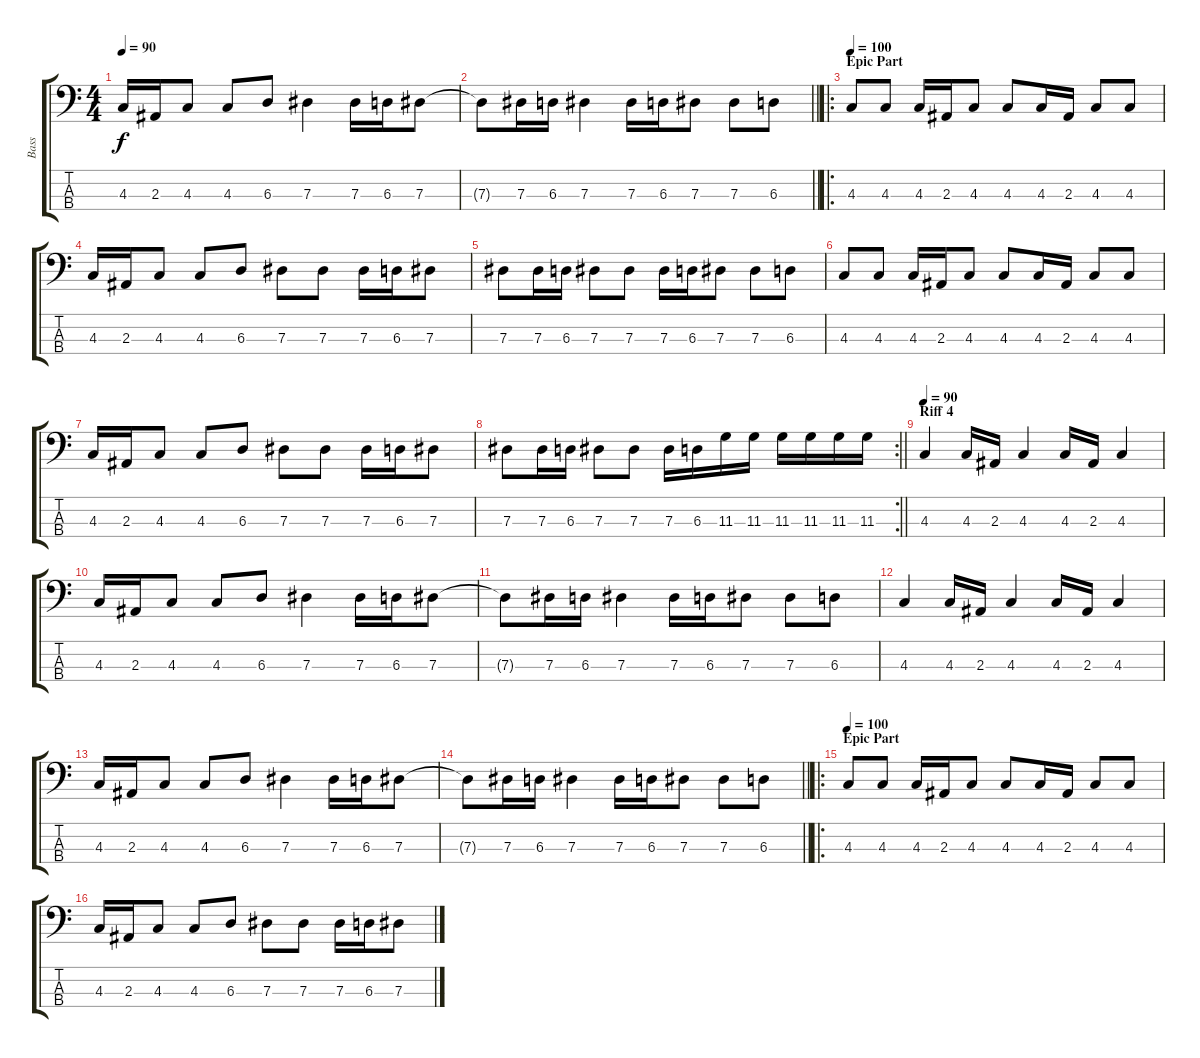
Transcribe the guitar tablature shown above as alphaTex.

\track ("Bass" "Bass") {instrument electricbassfinger}
\staff {score tabs}
\tuning (Gb2 Db2 Ab1 Eb1) {hide}
\ts (4 4)
\tempo 90
\clef f4
\ks c
4.3.16{dy f} 2.3.16 4.3.8 4.3.8 6.3.8 7.3.4 7.3.16 6.3.16 7.3.8 |
\barLineRight lightlight
7.3{t}.8 7.3.16 6.3.16 7.3.4 7.3.16 6.3.16 7.3.8 7.3.8 6.3.8 |
\ro
\section ("" "Epic Part")
\tempo 100
4.3.8 4.3.8 4.3.16 2.3.16 4.3.8 4.3.8 4.3.16 2.3.16 4.3.8 4.3.8 |
4.3.16 2.3.16 4.3.8 4.3.8 6.3.8 7.3.8 7.3.8 7.3.16 6.3.16 7.3.8 |
7.3.8 7.3.16 6.3.16 7.3.8 7.3.8 7.3.16 6.3.16 7.3.8 7.3.8 6.3.8 |
4.3.8 4.3.8 4.3.16 2.3.16 4.3.8 4.3.8 4.3.16 2.3.16 4.3.8 4.3.8 |
4.3.16 2.3.16 4.3.8 4.3.8 6.3.8 7.3.8 7.3.8 7.3.16 6.3.16 7.3.8 |
\rc 2
\barLineRight lightlight
7.3.8 7.3.16 6.3.16 7.3.8 7.3.8 7.3.16 6.3.16 11.3.16 11.3.16 11.3.16 11.3.16 11.3.16 11.3.16 |
\section ("" "Riff 4")
\tempo 90
4.3.4 4.3.16 2.3.16 4.3.4 4.3.16 2.3.16 4.3.4 |
4.3.16 2.3.16 4.3.8 4.3.8 6.3.8 7.3.4 7.3.16 6.3.16 7.3.8 |
7.3{t}.8 7.3.16 6.3.16 7.3.4 7.3.16 6.3.16 7.3.8 7.3.8 6.3.8 |
4.3.4 4.3.16 2.3.16 4.3.4 4.3.16 2.3.16 4.3.4 |
4.3.16 2.3.16 4.3.8 4.3.8 6.3.8 7.3.4 7.3.16 6.3.16 7.3.8 |
\barLineRight lightlight
7.3{t}.8 7.3.16 6.3.16 7.3.4 7.3.16 6.3.16 7.3.8 7.3.8 6.3.8 |
\ro
\section ("" "Epic Part")
\tempo 100
4.3.8 4.3.8 4.3.16 2.3.16 4.3.8 4.3.8 4.3.16 2.3.16 4.3.8 4.3.8 |
4.3.16 2.3.16 4.3.8 4.3.8 6.3.8 7.3.8 7.3.8 7.3.16 6.3.16 7.3.8
